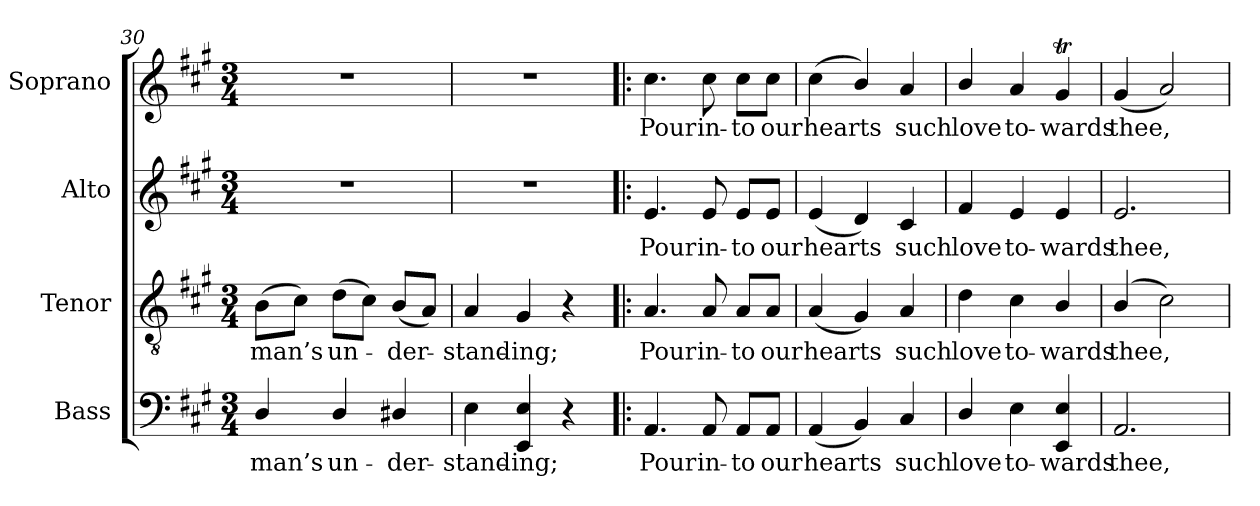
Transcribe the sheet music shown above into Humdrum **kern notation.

**kern	**text	**kern	**text	**kern	**text	**kern	**text
*part4	*part4	*part3	*part3	*part2	*part2	*part1	*part1
*staff4	*staff4	*staff3	*staff3	*staff2	*staff2	*staff1	*staff1
*I"Bass	*	*I"Tenor	*	*I"Alto	*	*I"Soprano	*
*I'B.	*	*I'T.	*	*I'A.	*	*I'S.	*
*clefF4	*	*clefGv2	*	*clefG2	*	*clefG2	*
*	*	*ITrd7c12	*	*	*	*	*
*k[f#c#g#]	*	*k[f#c#g#]	*	*k[f#c#g#]	*	*k[f#c#g#]	*
*A:	*	*A:	*	*A:	*	*A:	*
*M3/4	*	*M3/4	*	*M3/4	*	*M3/4	*
=30	=30	=30	=30	=30	=30	=30	=30
!	!LO:LY:b:color=#000000	!	!	!	!	!	!
!	!	!	!LO:LY:b:color=#000000	!LO:N:vis=1	!	!LO:N:vis=1	!
4Di/	man’s	(8BBi\L	man’s	2.r	.	2.r	.
.	.	8C#i\J)	.	.	.	.	.
!	!LO:LY:b:color=#000000	!	!	!	!	!	!
!	!	!	!LO:LY:b:color=#000000	!	!	!	!
4Di/	un-	(8Di\L	un-	.	.	.	.
.	.	8C#i\J)	.	.	.	.	.
!	!LO:LY:b:color=#000000	!	!	!	!	!	!
!	!	!	!LO:LY:b:color=#000000	!	!	!	!
4D#Xi/	-der-	(8BBi/L	-der-	.	.	.	.
.	.	8AAi/J)	.	.	.	.	.
=31	=31	=31	=31	=31	=31	=31	=31
!	!LO:LY:b:color=#000000	!	!	!	!	!	!
!	!	!	!LO:LY:b:color=#000000	!LO:N:vis=1	!	!LO:N:vis=1	!
4Ei\	-stand-	4AAi/	-stand-	2.r	.	2.r	.
!	!LO:LY:b:color=#000000	!	!	!	!	!	!
!	!	!	!LO:LY:b:color=#000000	!	!	!	!
4EEi/ 4Ei	-ing;	4GG#i/	-ing;	.	.	.	.
4r	.	4r	.	.	.	.	.
!!LO:PB:g=z
=32!|:	=32!|:	=32!|:	=32!|:	=32!|:	=32!|:	=32!|:	=32!|:
!	!LO:LY:b:color=#000000	!	!	!	!	!	!
!	!	!	!LO:LY:b:color=#000000	!	!	!	!
!	!	!	!	!	!LO:LY:b:color=#000000	!	!
!	!	!	!	!	!	!	!LO:LY:b:color=#000000
4.AAi/	Pour	4.AAi/	Pour	4.ei/	Pour	4.cc#i\	Pour
!	!LO:LY:b:color=#000000	!	!	!	!	!	!
!	!	!	!LO:LY:b:color=#000000	!	!	!	!
!	!	!	!	!	!LO:LY:b:color=#000000	!	!
!	!	!	!	!	!	!	!LO:LY:b:color=#000000
8AAi/	in-	8AAi/	in-	8ei/	in-	8cc#i\	in-
!	!LO:LY:b:color=#000000	!	!	!	!	!	!
!	!	!	!LO:LY:b:color=#000000	!	!	!	!
!	!	!	!	!	!LO:LY:b:color=#000000	!	!
!	!	!	!	!	!	!	!LO:LY:b:color=#000000
8AAi/L	-to	8AAi/L	-to	8ei/L	-to	8cc#i\L	-to
!	!LO:LY:b:color=#000000	!	!	!	!	!	!
!	!	!	!LO:LY:b:color=#000000	!	!	!	!
!	!	!	!	!	!LO:LY:b:color=#000000	!	!
!	!	!	!	!	!	!	!LO:LY:b:color=#000000
8AAi/J	our	8AAi/J	our	8ei/J	our	8cc#i\J	our
=33	=33	=33	=33	=33	=33	=33	=33
!	!LO:LY:b:color=#000000	!	!	!	!	!	!
!	!	!	!LO:LY:b:color=#000000	!	!	!	!
!	!	!	!	!	!LO:LY:b:color=#000000	!	!
!	!	!	!	!	!	!	!LO:LY:b:color=#000000
(4AAi/	hearts	(4AAi/	hearts	(4ei/	hearts	(4cc#i\	hearts
4BBi/)	.	4GG#i/)	.	4di/)	.	4bi/)	.
!	!LO:LY:b:color=#000000	!	!	!	!	!	!
!	!	!	!LO:LY:b:color=#000000	!	!	!	!
!	!	!	!	!	!LO:LY:b:color=#000000	!	!
!	!	!	!	!	!	!	!LO:LY:b:color=#000000
4C#i/	such	4AAi/	such	4c#i/	such	4ai/	such
=34	=34	=34	=34	=34	=34	=34	=34
!	!LO:LY:b:color=#000000	!	!	!	!	!	!
!	!	!	!LO:LY:b:color=#000000	!	!	!	!
!	!	!	!	!	!LO:LY:b:color=#000000	!	!
!	!	!	!	!	!	!	!LO:LY:b:color=#000000
4Di/	love	4Di\	love	4f#i/	love	4bi/	love
!	!LO:LY:b:color=#000000	!	!	!	!	!	!
!	!	!	!LO:LY:b:color=#000000	!	!	!	!
!	!	!	!	!	!LO:LY:b:color=#000000	!	!
!	!	!	!	!	!	!	!LO:LY:b:color=#000000
4Ei\	to-	4C#i\	to-	4ei/	to-	4ai/	to-
!	!LO:LY:b:color=#000000	!	!	!	!	!	!
!	!	!	!LO:LY:b:color=#000000	!	!	!	!
!	!	!	!	!	!LO:LY:b:color=#000000	!	!
!	!	!	!	!	!	!	!LO:LY:b:color=#000000
4EEi/ 4Ei	-wards	4BBi/	-wards	4ei/	-wards	4g#ti/	-wards
=35	=35	=35	=35	=35	=35	=35	=35
!	!LO:LY:b:color=#000000	!	!	!	!	!	!
!	!	!	!LO:LY:b:color=#000000	!	!	!	!
!	!	!	!	!	!LO:LY:b:color=#000000	!	!
!	!	!	!	!	!	!	!LO:LY:b:color=#000000
2.AAi/	thee,	(4BBi/	thee,	2.ei/	thee,	(4g#i/	thee,
.	.	2C#i\)	.	.	.	2ai/)	.
=	=	=	=	=	=	=	=
*-	*-	*-	*-	*-	*-	*-	*-
